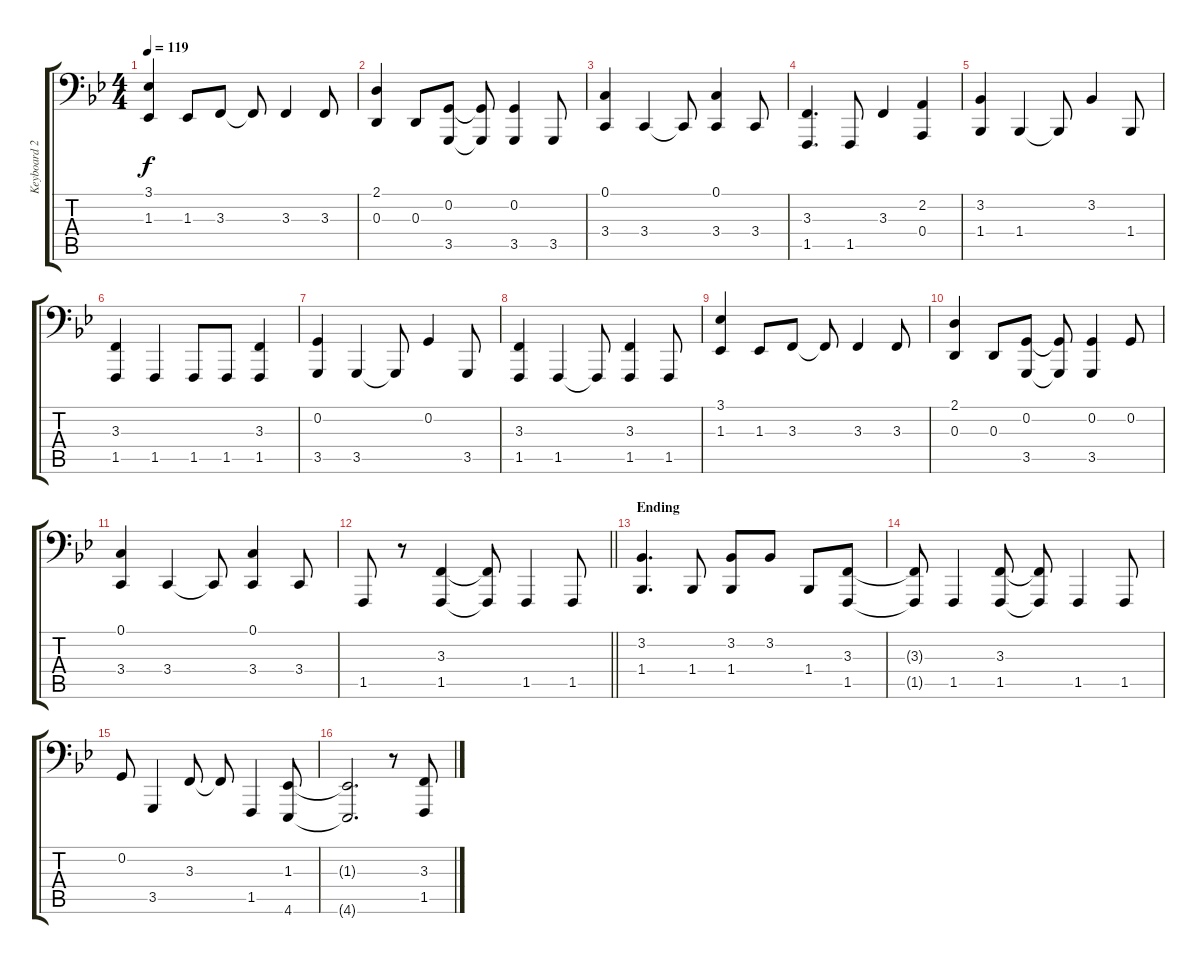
\track ("Keyboard 2" "Keyboard 2") {instrument brightacousticpiano}
\staff {score tabs}
\tuning (C3 G2 D2 A1 E1 B0) {hide}
\ts (4 4)
\tempo 119
\clef f4
\ks bb
(3.1 1.3).4{dy f} 1.3.8 3.3.8 3.3{t}.8 3.3.4 3.3.8 |
(2.1 0.3).4 0.3.8 (0.2 3.5).8 (0.2{t} 3.5{t}).8 (0.2 3.5).4 3.5.8 |
(0.1 3.4).4 3.4.4 3.4{t}.8 (0.1 3.4).4 3.4.8 |
(3.3 1.5).4{d} 1.5.8 3.3.4 (2.2 0.4).4 |
(3.2 1.4).4 1.4.4 1.4{t}.8 3.2.4 1.4.8 |
(3.3 1.5).4 1.5.4 1.5.8 1.5.8 (3.3 1.5).4 |
(0.2 3.5).4 3.5.4 3.5{t}.8 0.2.4 3.5.8 |
(3.3 1.5).4 1.5.4 1.5{t}.8 (3.3 1.5).4 1.5.8 |
(3.1 1.3).4 1.3.8 3.3.8 3.3{t}.8 3.3.4 3.3.8 |
(2.1 0.3).4 0.3.8 (0.2 3.5).8 (0.2{t} 3.5{t}).8 (0.2 3.5).4 0.2.8 |
(0.1 3.4).4 3.4.4 3.4{t}.8 (0.1 3.4).4 3.4.8 |
\barLineRight lightlight
1.5.8 r.8 (3.3 1.5).4 (3.3{t} 1.5{t}).8 1.5.4 1.5.8 |
\section ("" "Ending")
(3.2 1.4).4{d} 1.4.8 (3.2 1.4).8 3.2.8 1.4.8 (3.3 1.5).8 |
(3.3{t} 1.5{t}).8 1.5.4 (3.3 1.5).8 (3.3{t} 1.5{t}).8 1.5.4 1.5.8 |
0.2.8 3.5.4 3.3.8 3.3{t}.8 1.5.4 (1.3 4.6).8 |
(1.3{t} 4.6{t}).2{d} r.8 (3.3 1.5).8
